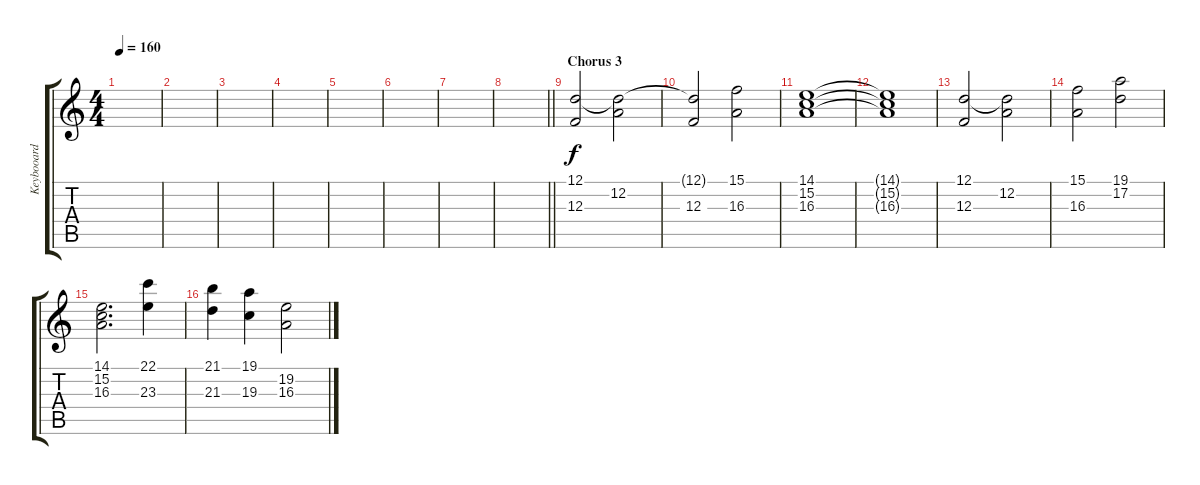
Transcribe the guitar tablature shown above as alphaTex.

\track ("Keybooard" "Keybooard") {instrument synthstrings1}
\staff {score tabs}
\tuning (D4 A3 F3 C3 G2 D2) {hide}
\ts (4 4)
\tempo 160
\clef g2
\ks c
|
|
|
|
|
|
|
\barLineRight lightlight
|
\section ("" "Chorus 3")
(12.1 12.3).2 (12.1{t} 12.2).2 |
(12.1{t} 12.3).2 (15.1 16.3).2 |
(14.1 15.2 16.3).1 |
(14.1{t} 15.2{t} 16.3{t}).1 |
(12.1 12.3).2 (12.1{t} 12.2).2 |
(15.1 16.3).2 (19.1 17.2).2 |
(14.1 15.2 16.3).2{d} (22.1 23.3).4 |
(21.1 21.3).4 (19.1 19.3).4 (19.2 16.3).2
